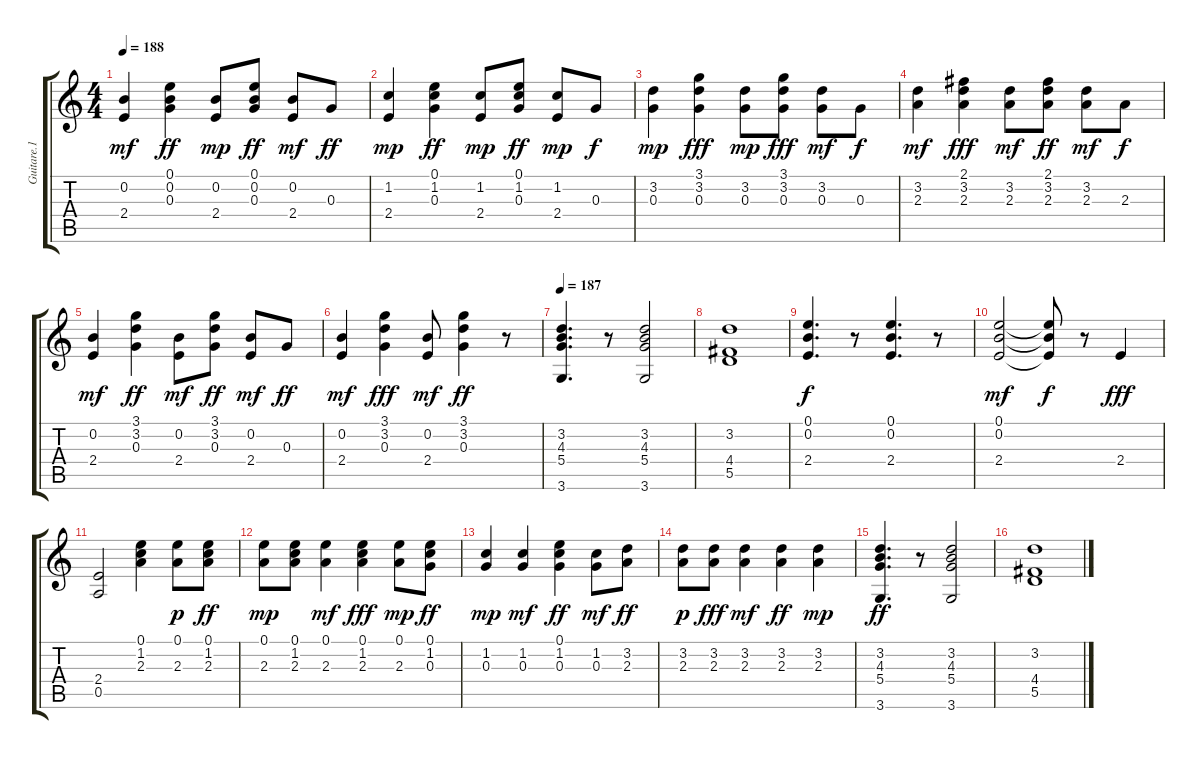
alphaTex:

\track ("Guitare.1           " "Guitare.1 ") {instrument acousticguitarsteel}
\staff {score tabs}
\tuning (E4 B3 G3 D3 A2 E2) {hide}
\ts (4 4)
\tempo 188
\clef g2
\ks c
(0.2 2.4).4{dy mf} (0.1 0.2 0.3).4{dy ff} (0.2 2.4).8{dy mp} (0.1 0.2 0.3).8{dy ff} (0.2 2.4).8{dy mf} 0.3.8{dy ff} |
(1.2 2.4).4{dy mp} (0.1 1.2 0.3).4{dy ff} (1.2 2.4).8{dy mp} (0.1 1.2 0.3).8{dy ff} (1.2 2.4).8{dy mp} 0.3.8{dy f} |
(3.2 0.3).4{dy mp} (3.1 3.2 0.3).4{dy fff} (3.2 0.3).8{dy mp} (3.1 3.2 0.3).8{dy fff} (3.2 0.3).8{dy mf} 0.3.8{dy f} |
(3.2 2.3).4{dy mf} (2.1 3.2 2.3).4{dy fff} (3.2 2.3).8{dy mf} (2.1 3.2 2.3).8{dy ff} (3.2 2.3).8{dy mf} 2.3.8{dy f} |
(0.2 2.4).4{dy mf} (3.1 3.2 0.3).4{dy ff} (0.2 2.4).8{dy mf} (3.1 3.2 0.3).8{dy ff} (0.2 2.4).8{dy mf} 0.3.8{dy ff} |
(0.2 2.4).4{dy mf} (3.1 3.2 0.3).4{dy fff} (0.2 2.4).8{dy mf} (3.1 3.2 0.3).4{dy ff} r.8 |
\tempo 187
(3.2 4.3 5.4 3.6).4{d} r.8 (3.2 4.3 5.4 3.6).2 |
(3.2 4.4 5.5).1 |
(0.1 0.2 2.4).4{d dy f} r.8 (0.1 0.2 2.4).4{d} r.8 |
(0.1 0.2 2.4).2{dy mf} (0.1{t} 0.2{t} 2.4{t}).8{dy f} r.8 2.4.4{dy fff} |
(2.4 0.5).2 (0.1 1.2 2.3).4 (0.1 2.3).8{dy p} (0.1 1.2 2.3).8{dy ff} |
(0.1 2.3).8{dy mp} (0.1 1.2 2.3).8 (0.1 2.3).4{dy mf} (0.1 1.2 2.3).4{dy fff} (0.1 2.3).8{dy mp} (0.1 1.2 0.3).8{dy ff} |
(1.2 0.3).4{dy mp} (1.2 0.3).4{dy mf} (0.1 1.2 0.3).4{dy ff} (1.2 0.3).8{dy mf} (3.2 2.3).8{dy ff} |
(3.2 2.3).8{dy p} (3.2 2.3).8{dy fff} (3.2 2.3).4{dy mf} (3.2 2.3).4{dy ff} (3.2 2.3).4{dy mp} |
(3.2 4.3 5.4 3.6).4{d dy ff} r.8 (3.2 4.3 5.4 3.6).2 |
(3.2 4.4 5.5).1
